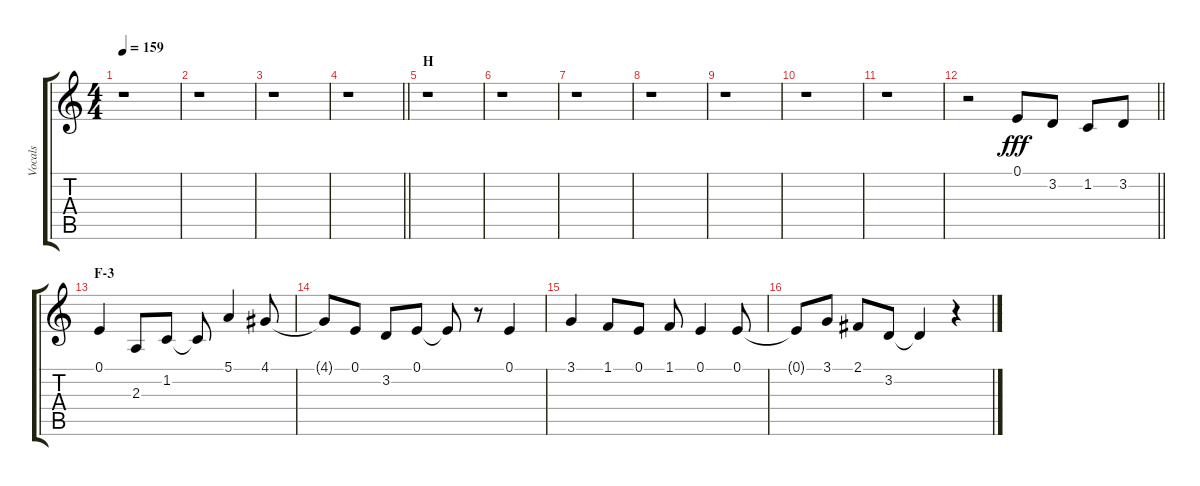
\track ("Vocals" "Vocals") {instrument voiceoohs}
\staff {score tabs}
\tuning (E4 B3 G3 D3 A2 E2) {hide}
\ts (4 4)
\tempo 159
\clef g2
\ks c
r.1{dy fff} |
r.1 |
r.1 |
\barLineRight lightlight
r.1 |
\section ("" "H")
r.1 |
r.1 |
r.1 |
r.1 |
r.1 |
r.1 |
r.1 |
\barLineRight lightlight
r.2 0.1.8 3.2.8 1.2.8 3.2.8 |
\section ("" "F-3")
0.1.4 2.3.8 1.2.8 1.2{t}.8 5.1.4 4.1.8 |
4.1{t}.8 0.1.8 3.2.8 0.1.8 0.1{t}.8 r.8 0.1.4 |
3.1.4 1.1.8 0.1.8 1.1.8 0.1.4 0.1.8 |
0.1{t}.8 3.1.8 2.1.8 3.2.8 3.2{t}.4 r.4
